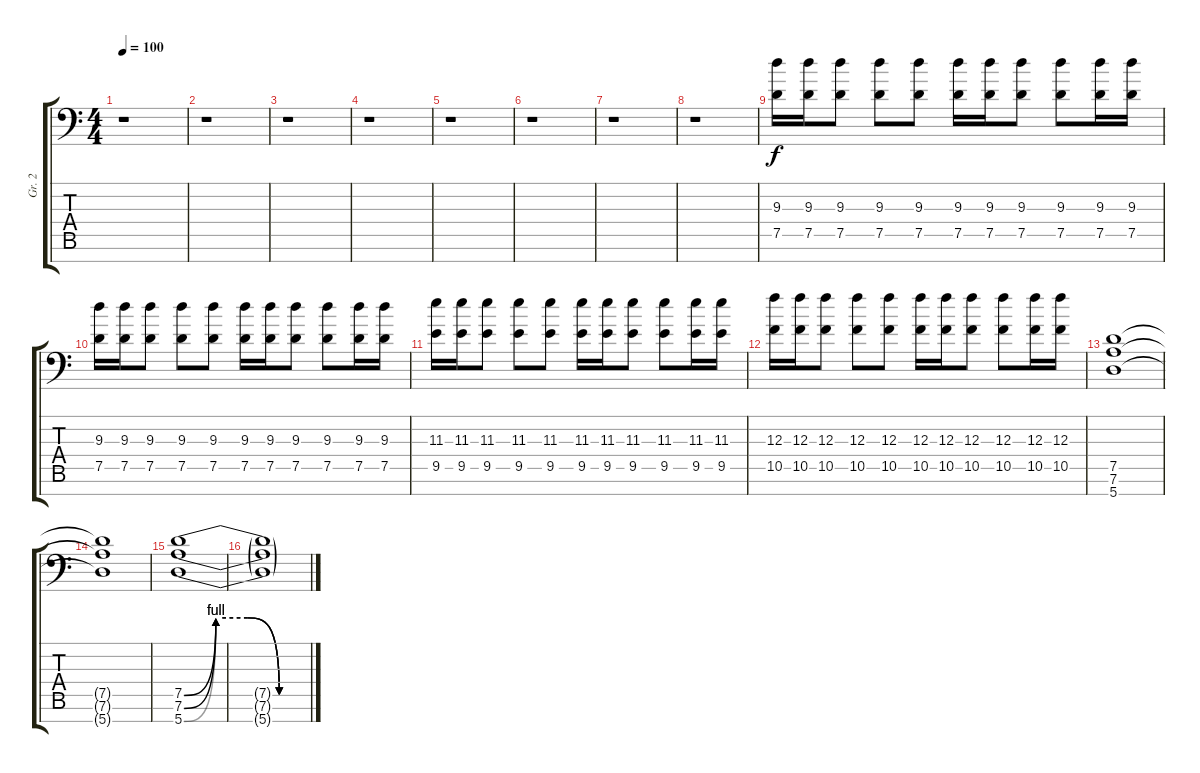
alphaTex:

\track ("Gr. 2" "Gr. 2") {instrument overdrivenguitar}
\staff {score tabs}
\tuning (D4 A3 F3 C3 G2 D2 A1) {hide}
\ts (4 4)
\tempo 100
\clef f4
\ks c
r.1{dy f} |
r.1 |
r.1 |
r.1 |
r.1 |
r.1 |
r.1 |
r.1 |
(9.3 7.5).16{volume 14} (9.3 7.5).16 (9.3 7.5).8 (9.3 7.5).8 (9.3 7.5).8 (9.3 7.5).16 (9.3 7.5).16 (9.3 7.5).8 (9.3 7.5).8 (9.3 7.5).16 (9.3 7.5).16 |
(9.3 7.5).16 (9.3 7.5).16 (9.3 7.5).8 (9.3 7.5).8 (9.3 7.5).8 (9.3 7.5).16 (9.3 7.5).16 (9.3 7.5).8 (9.3 7.5).8 (9.3 7.5).16 (9.3 7.5).16 |
(11.3 9.5).16 (11.3 9.5).16 (11.3 9.5).8 (11.3 9.5).8 (11.3 9.5).8 (11.3 9.5).16 (11.3 9.5).16 (11.3 9.5).8 (11.3 9.5).8 (11.3 9.5).16 (11.3 9.5).16 |
(12.3 10.5).16 (12.3 10.5).16 (12.3 10.5).8 (12.3 10.5).8 (12.3 10.5).8 (12.3 10.5).16 (12.3 10.5).16 (12.3 10.5).8 (12.3 10.5).8 (12.3 10.5).16 (12.3 10.5).16 |
(7.5 7.6 5.7).1 |
(7.5{t} 7.6{t} 5.7{t}).1 |
(7.5{be (custom 0 0 15 4 30 4 45 0 60 0)} 7.6{be (custom 0 0 15 4 30 4 45 0 60 0)} 5.7{be (custom 0 0 15 4 30 4 45 0 60 0)}).1 |
(7.5{t} 7.6{t} 5.7{t}).1
